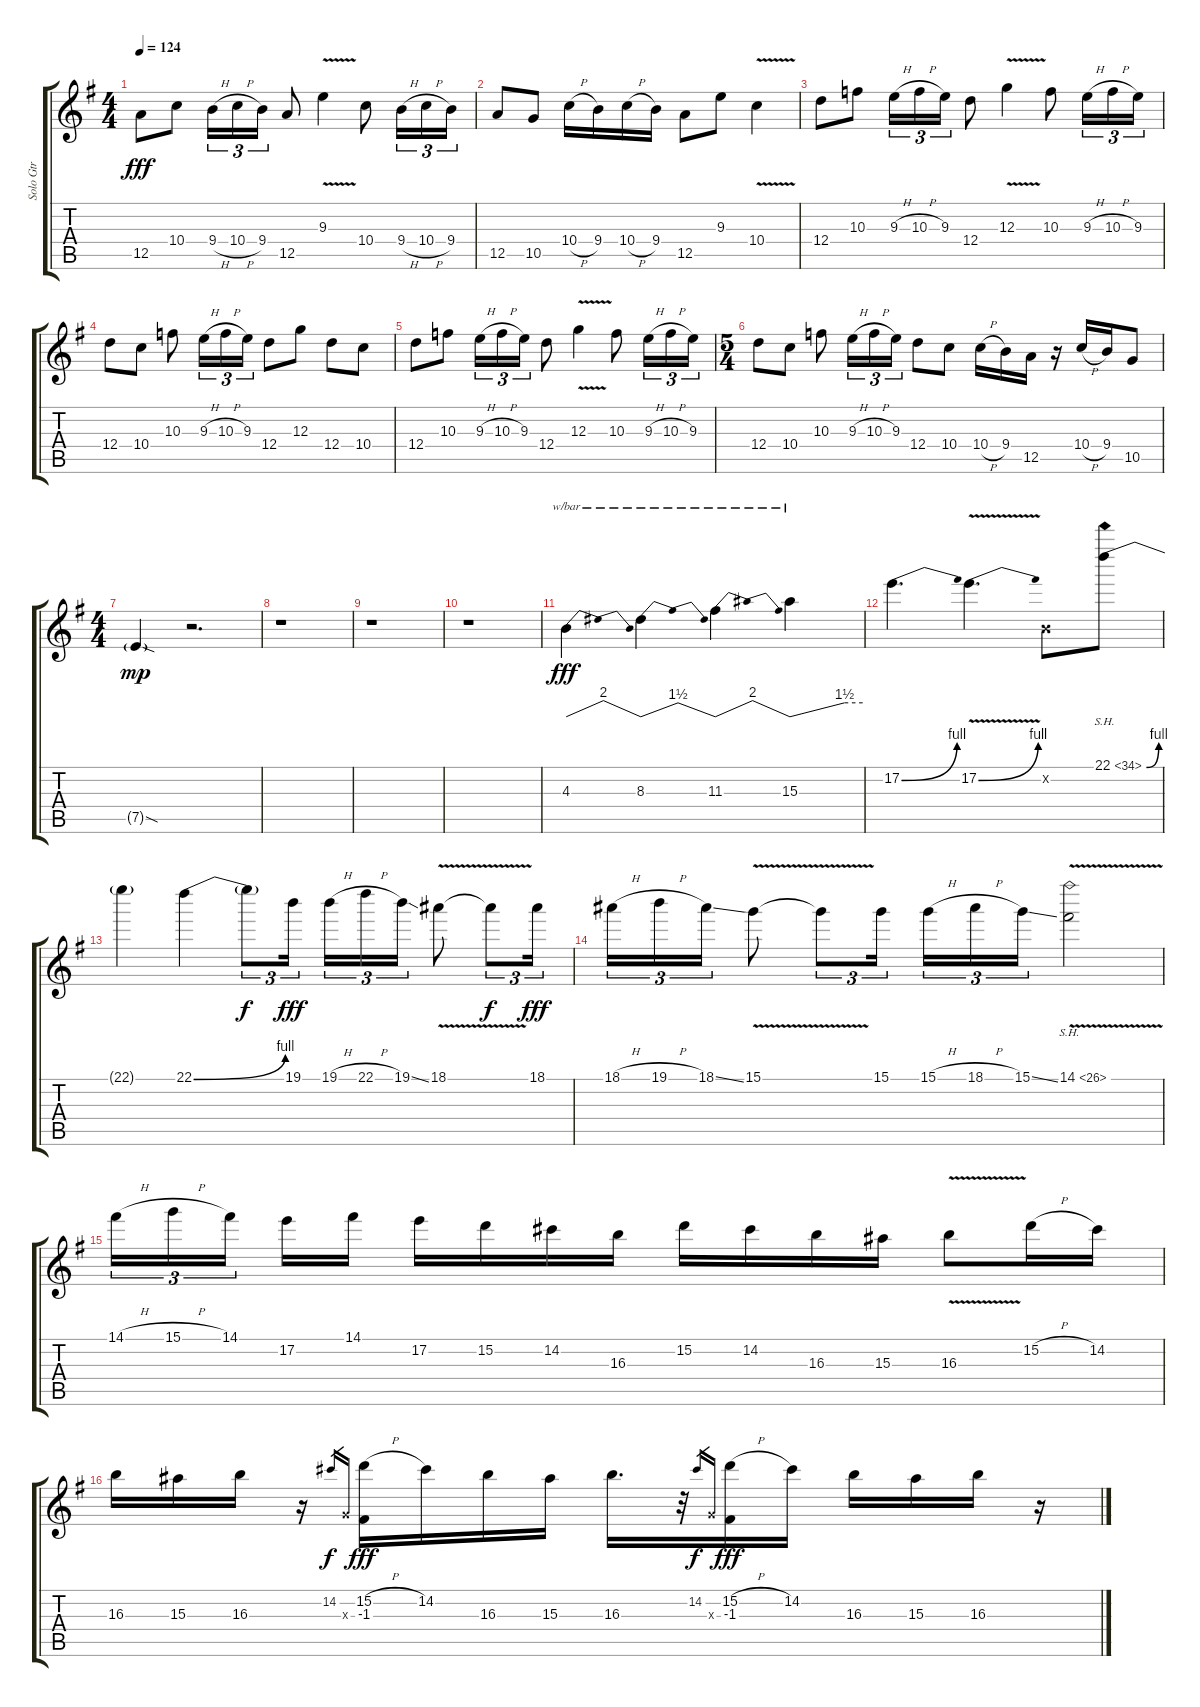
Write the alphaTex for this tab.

\track ("Solo Gtr" "Solo Gtr") {instrument distortionguitar}
\staff {score tabs}
\tuning (E4 B3 G3 D3 A2 E2) {hide}
\ts (4 4)
\tempo 124
\clef g2
\ks g
12.5.8{dy fff} 10.4.8 9.4{h}.16{tu (3 2)} 10.4{h}.16{tu (3 2)} 9.4.16{tu (3 2)} 12.5.8 9.3{v}.4 10.4.8 9.4{h}.16{tu (3 2)} 10.4{h}.16{tu (3 2)} 9.4.16{tu (3 2)} |
12.5.8 10.5.8 10.4{h}.16 9.4.16 10.4{h}.16 9.4.16 12.5.8 9.3.8 10.4{v}.4 |
12.4.8 10.3.8 9.3{h}.16{tu (3 2)} 10.3{h}.16{tu (3 2)} 9.3.16{tu (3 2)} 12.4.8 12.3{v}.4 10.3.8 9.3{h}.16{tu (3 2)} 10.3{h}.16{tu (3 2)} 9.3.16{tu (3 2)} |
12.4.8 10.4.8 10.3.8 9.3{h}.16{tu (3 2)} 10.3{h}.16{tu (3 2)} 9.3.16{tu (3 2)} 12.4.8 12.3.8 12.4.8 10.4.8 |
12.4.8 10.3.8 9.3{h}.16{tu (3 2)} 10.3{h}.16{tu (3 2)} 9.3.16{tu (3 2)} 12.4.8 12.3{v}.4 10.3.8 9.3{h}.16{tu (3 2)} 10.3{h}.16{tu (3 2)} 9.3.16{tu (3 2)} |
\ts (5 4)
12.4.8 10.4.8 10.3.8 9.3{h}.16{tu (3 2)} 10.3{h}.16{tu (3 2)} 9.3.16{tu (3 2)} 12.4.8 10.4.8 10.4{h}.16 9.4.16 12.5.16 r.16 10.4{h}.16 9.4.16 10.5.8 |
\ts (4 4)
7.5{sod g}.4{dy mp} r.2{d} |
r.1 |
r.1 |
r.1 |
4.3.4{tbe (dip default 0 0 30 8 60 0) dy fff instrument distortionguitar} 8.3.4{tbe (dip default 0 0 30 6 60 0)} 11.3.4{tbe (dip default 0 0 30 8 60 0)} 15.3.4{tbe (custom default 0 0 45 6 60 6)} |
17.2{be (bend 0 0 60 4)}.4{d} 17.2{be (bend 0 0 60 4) v}.4{d} 0.2{x}.8 22.1{be (bend 0 0 60 4) sh 12}.8 |
22.1{t}.4 22.1{be (bend 0 0 60 4)}.4 22.1{t}.8{tu (3 2) dy f} 19.1.16{tu (3 2) dy fff} 19.1{h}.16{tu (3 2)} 22.1{h}.16{tu (3 2)} 19.1{ss}.16{tu (3 2)} 18.1{v}.8 18.1{t}.8{tu (3 2) dy f} 18.1.16{tu (3 2) dy fff} |
18.1{h}.16{tu (3 2)} 19.1{h}.16{tu (3 2)} 18.1{ss}.16{tu (3 2)} 15.1{v}.8 15.1{t}.8{tu (3 2)} 15.1.16{tu (3 2)} 15.1{h}.16{tu (3 2)} 18.1{h}.16{tu (3 2)} 15.1{ss}.16{tu (3 2)} 14.1{sh 12 v}.2 |
14.1{h}.16{tu (3 2)} 15.1{h}.16{tu (3 2)} 14.1.16{tu (3 2)} 17.2.16 14.1.16 17.2.16 15.2.16 14.2.16 16.3.16 15.2.16 14.2.16 16.3.16 15.3.16 16.3{v}.8 15.2{h}.16 14.2.16 |
16.3.16 15.3.16 16.3.16 r.16 14.2.16{gr dy f} 0.3{x}.16{gr} (15.2{h} -1.3).16{dy fff} 14.2.16 16.3.16 15.3.16 16.3.16{d} r.32 14.2.16{gr dy f} 0.3{x}.16{gr} (15.2{h} -1.3).16{dy fff} 14.2.16 16.3.16 15.3.16 16.3.16 r.16
